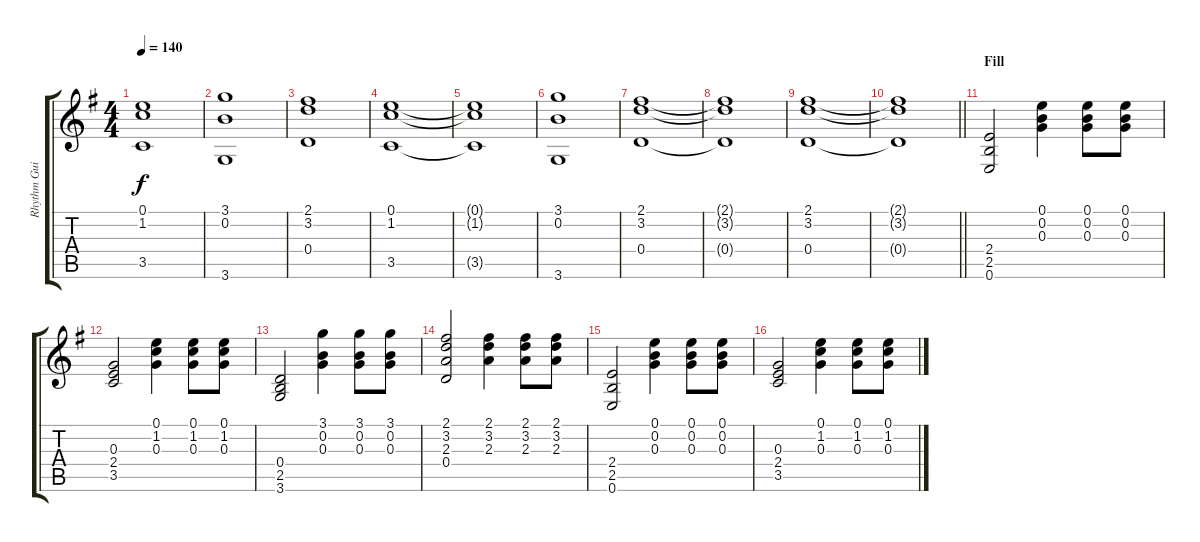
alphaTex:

\track ("Rhythm Guitar 3: Axel Rudi Pell" "Rhythm Gui") {instrument electricguitarclean}
\staff {score tabs}
\tuning (E4 B3 G3 D3 A2 E2) {hide}
\ts (4 4)
\tempo 140
\clef g2
\ks eminor
(0.1{t} 1.2{t} 3.5{t}).1{dy f} |
(3.1 0.2 3.6).1 |
(2.1 3.2 0.4).1 |
(0.1 1.2 3.5).1 |
(0.1{t} 1.2{t} 3.5{t}).1 |
(3.1 0.2 3.6).1 |
(2.1 3.2 0.4).1 |
(2.1{t} 3.2{t} 0.4{t}).1 |
(2.1 3.2 0.4).1 |
\barLineRight lightlight
(2.1{t} 3.2{t} 0.4{t}).1 |
\section ("" "Fill")
(2.4 2.5 0.6).2 (0.1 0.2 0.3).4 (0.1 0.2 0.3).8 (0.1 0.2 0.3).8 |
(0.3 2.4 3.5).2 (0.1 1.2 0.3).4 (0.1 1.2 0.3).8 (0.1 1.2 0.3).8 |
(0.4 2.5 3.6).2 (3.1 0.2 0.3).4 (3.1 0.2 0.3).8 (3.1 0.2 0.3).8 |
(2.1 3.2 2.3 0.4).2 (2.1 3.2 2.3).4 (2.1 3.2 2.3).8 (2.1 3.2 2.3).8 |
(2.4 2.5 0.6).2 (0.1 0.2 0.3).4 (0.1 0.2 0.3).8 (0.1 0.2 0.3).8 |
(0.3 2.4 3.5).2 (0.1 1.2 0.3).4 (0.1 1.2 0.3).8 (0.1 1.2 0.3).8
